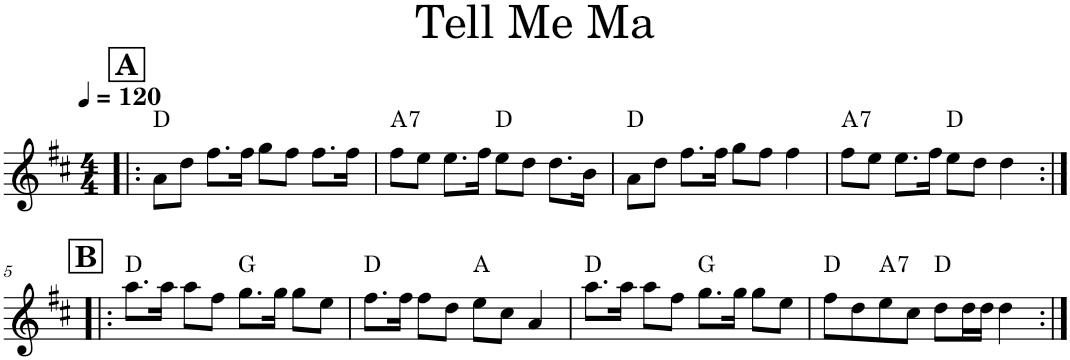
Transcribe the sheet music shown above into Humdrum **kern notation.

**kern	**harte
*part1	*part1
*staff1	*
*I"Piano	*
*I'Pno.	*
*clefG2	*
*k[f#c#]	*
*M4/4	*
*MM120	*
!!LO:REH:place=s1:a:B:cj:fs=14:t=A
=1!|:	=1!|:
8a\L	D:maj
8dd\J	.
8.ff#\L	.
16ff#\Jk	.
8gg\L	.
8ff#\J	.
8.ff#\L	.
16ff#\Jk	.
=2	=2
!	!LO:H:kt=7
8ff#\L	A:7
8ee\J	.
8.ee\L	.
16ff#\Jk	.
8ee\L	D:maj
8dd\J	.
8.dd\L	.
16b\Jk	.
=3	=3
8a\L	D:maj
8dd\J	.
8.ff#\L	.
16ff#\Jk	.
8gg\L	.
8ff#\J	.
4ff#\	.
=4	=4
!	!LO:H:kt=7
8ff#\L	A:7
8ee\J	.
8.ee\L	.
16ff#\Jk	.
8ee\L	D:maj
8dd\J	.
4dd\	.
!!LO:LB:g=z
!!LO:REH:place=s1:a:B:cj:fs=14:t=B
=5:|!|:	=5:|!|:
8.aa\L	D:maj
16aa\Jk	.
8aa\L	.
8ff#\J	.
8.gg\L	G:maj
16gg\Jk	.
8gg\L	.
8ee\J	.
=6	=6
8.ff#\L	D:maj
16ff#\Jk	.
8ff#\L	.
8dd\J	.
8ee\L	A:maj
8cc#\J	.
4a/	.
=7	=7
8.aa\L	D:maj
16aa\Jk	.
8aa\L	.
8ff#\J	.
8.gg\L	G:maj
16gg\Jk	.
8gg\L	.
8ee\J	.
=8	=8
8ff#\L	D:maj
8dd\	.
!	!LO:H:kt=7
8ee\	A:7
8cc#\J	.
8dd\L	D:maj
16dd\L	.
16dd\JJ	.
4dd\	.
=:|!	=:|!
*-	*-
